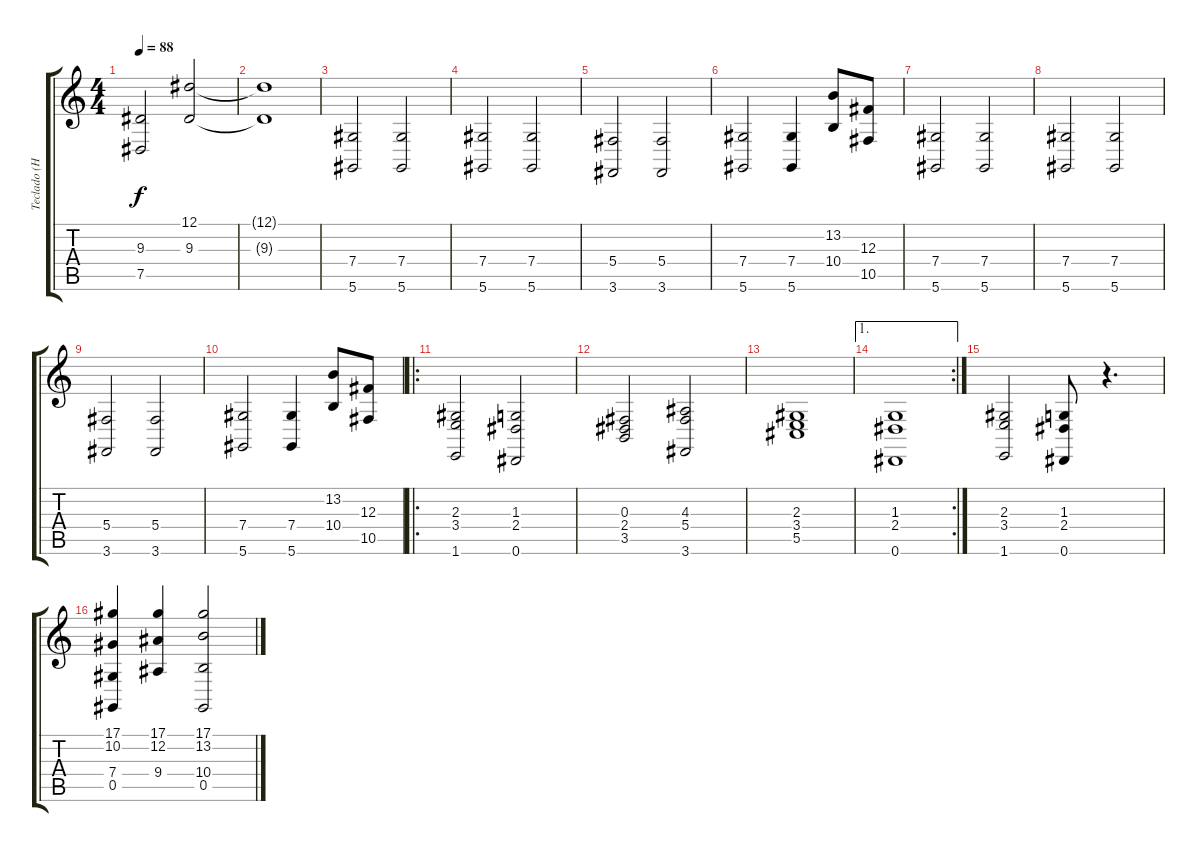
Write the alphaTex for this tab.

\track ("Teclado (Hugo Bistolfi)" "Teclado (H") {instrument synthstrings1}
\staff {score tabs}
\tuning (Eb4 Bb3 Gb3 Db3 Ab2 Eb2) {hide}
\ts (4 4)
\tempo 88
\clef g2
\ks c
(9.3 7.5).2{dy f} (12.1 9.3).2 |
(12.1{t} 9.3{t}).1 |
(7.4 5.6).2 (7.4 5.6).2 |
(7.4 5.6).2 (7.4 5.6).2 |
(5.4 3.6).2 (5.4 3.6).2 |
(7.4 5.6).2 (7.4 5.6).4 (13.2 10.4).8 (12.3 10.5).8 |
(7.4 5.6).2 (7.4 5.6).2 |
(7.4 5.6).2 (7.4 5.6).2 |
(5.4 3.6).2 (5.4 3.6).2 |
(7.4 5.6).2 (7.4 5.6).4 (13.2 10.4).8 (12.3 10.5).8 |
\ro
(2.3 3.4 1.6).2 (1.3 2.4 0.6).2 |
(0.3 2.4 3.5).2 (4.3 5.4 3.6).2 |
(2.3 3.4 5.5).1 |
\ae 1
\rc 2
(1.3 2.4 0.6).1 |
(2.3 3.4 1.6).2 (1.3 2.4 0.6).8 r.4{d} |
(17.1 10.2 7.4 0.5).4 (17.1 12.2 9.4).4 (17.1 13.2 10.4 0.5).2
